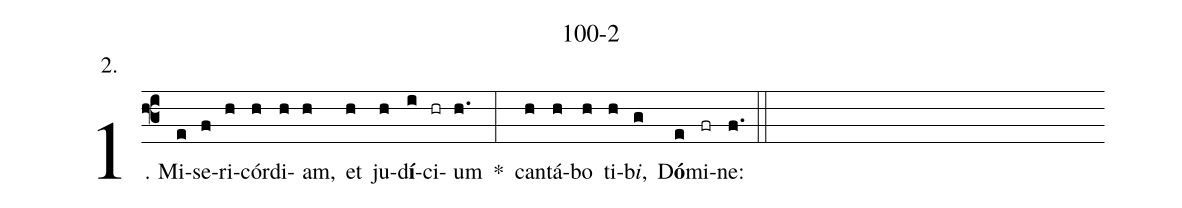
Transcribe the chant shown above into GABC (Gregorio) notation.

name: 100-2;
annotation: 2.;
%%
(f3)1. Mi(e)se(f)ri(h)cór(h)di(h)am,(h) et(h) ju(h)d<b>í</b>(i)ci(hr)um(h.) *(:) can(h)tá(h)bo(h) ti(h)b<i>i</i>,(g) D<b>ó</b>(e)mi(fr)ne:(f.) (::)
